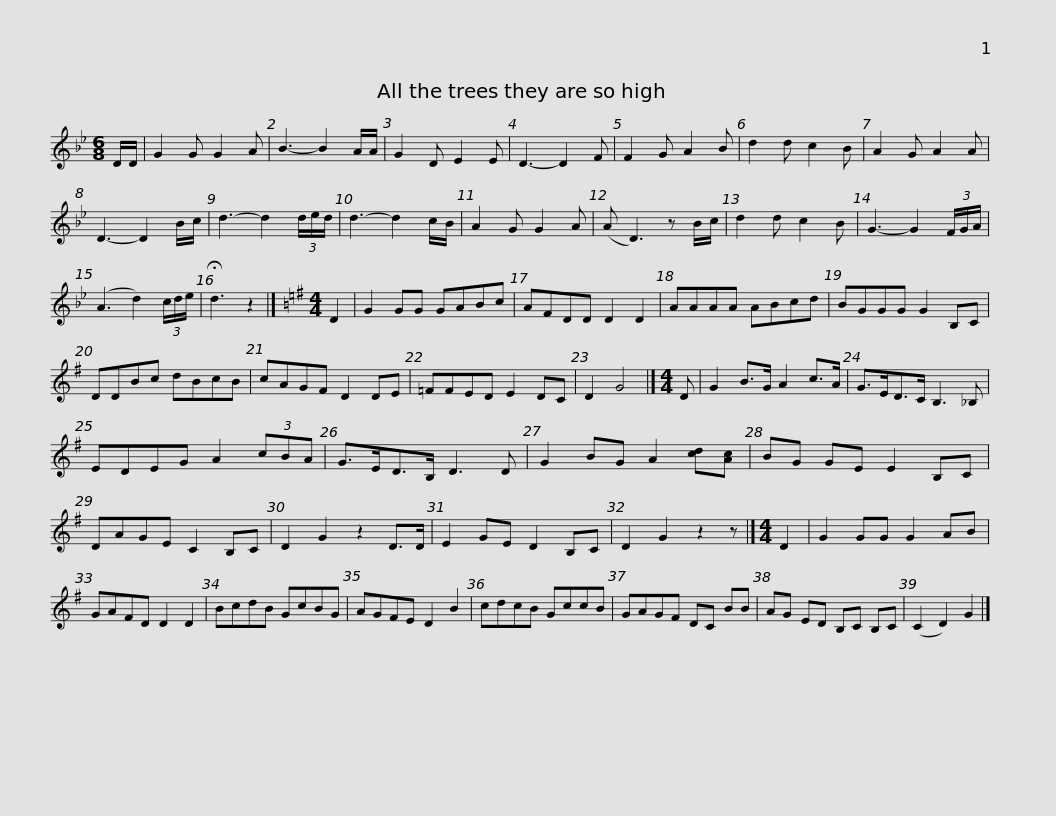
X:1
L:1/8
M:6/8
I:linebreak $
K:Bb
V:1 treble
V:1
 D/D/ | G2 G G2 A | B3- B2 A/A/ | G2 D E2 E | D3- D2 F | %5
 F2 G A2 B |$ d2 d c2 B | A2 G A2 A | D3- D2 B/c/ | d3- d2 (3d/e/d/ | %10
 d3- d2 c/B/ | A2 G G2 A |$ (A D3) z B/c/ | d2 d c2 B | G3- G2 (3F/G/A/ | %15
 (A3 d2) (3c/d/e/ | !fermata!d3 z2 |][K:G][M:4/4] D2 | G2 GG GABc | AFDD D2 D2 |$ %20
 AAAA ABcd | BGGG G2 B,C |$ DDBc dBcB | cAGF D2 DE | =FFED E2 DC | %25
 D2 G4 |][M:4/4] D | G2 B>G A2 c>A | G>ED>C B,3 _B, |$ EDEG A2 (3cBA | %30
 G>ED>B, D3 D | G2 BG A2 [cd][Ac] |$ BG GE E2 B,C | DAGE C2 B,C | D2 G2 z2 D>D | %35
 E2 GE D2 B,C | D2 G2 z2 z |][M:4/4] D2 | G2 GG G2 AB |$ GAFD D2 D2 | %40
 BcdB GcBG | AGFE D2 B2 |$ cdcB GccB | GAGF DC BB | AG ED B,C B,C | %45
 (C2 D2) G2 |] %46
